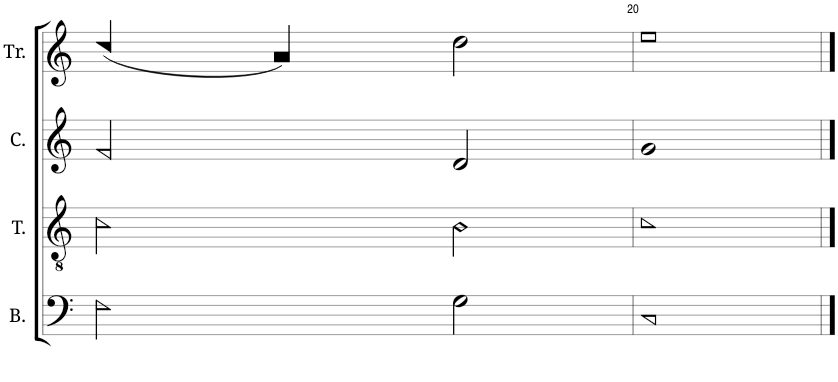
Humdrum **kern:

**kern	**kern	**kern	**kern
*part4	*part3	*part2	*part1
*staff4	*staff3	*staff2	*staff1
*I"B.	*I"T.	*I"C.	*I"Tr.
*I'B.	*I'T.	*I'C.	*I'Tr.
!!LO:PB:g=z
*clefF4	*clefGv2	*clefG2	*clefG2
*k[]	*k[]	*k[]	*k[]
*M4/4	*M4/4	*M4/4	*M4/4
*met(c)	*met(c)	*met(c)	*met(c)
=19	=19	=19	=19
2F!\	2c!\	2f!/	(4cc!/
.	.	.	4a!/)
2G!\	2B!\	2d!/	2dd!\
=20	=20	=20	=20
1C!	1c!	1g!	1ee!
==	==	==	==
*-	*-	*-	*-
